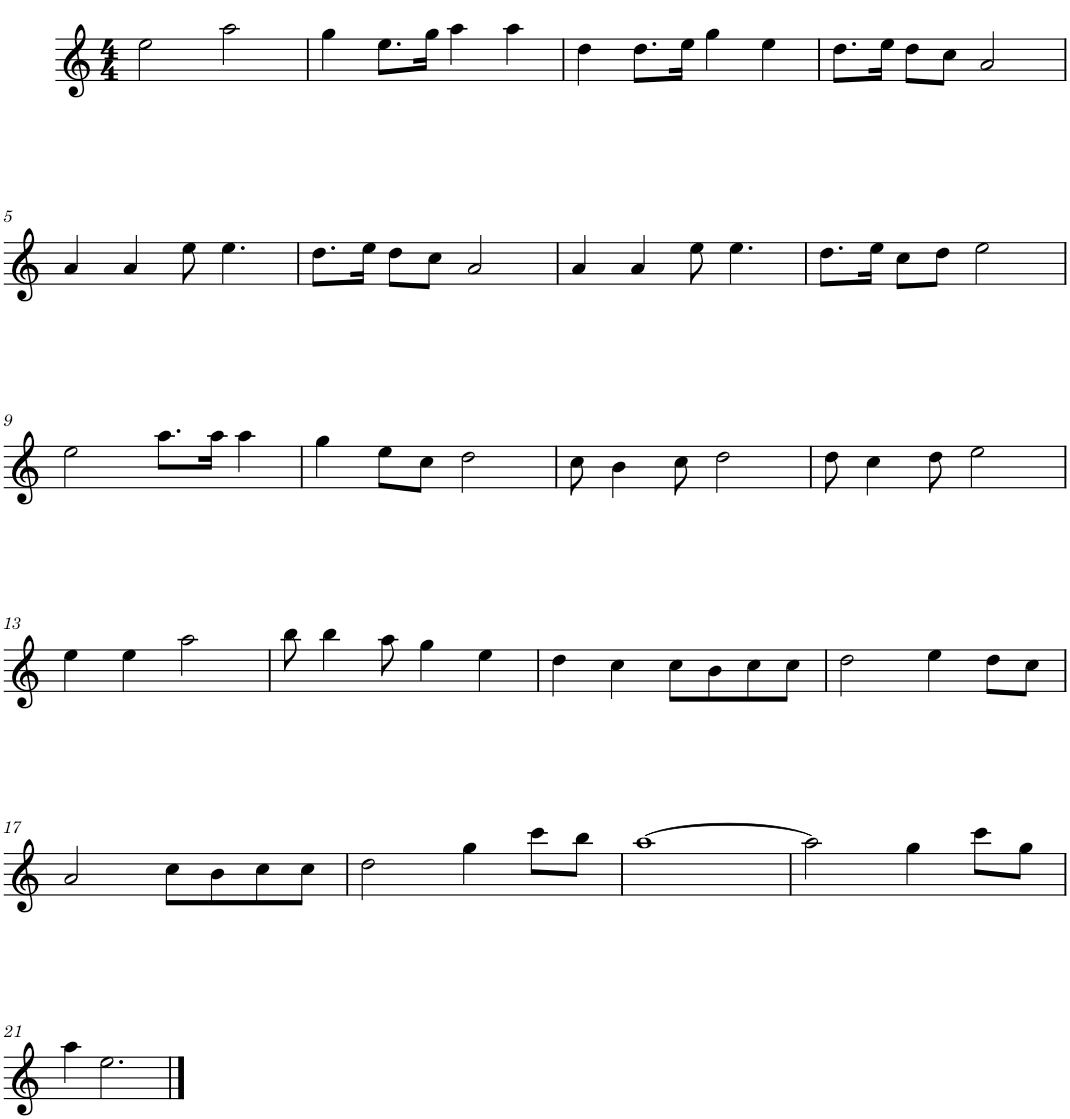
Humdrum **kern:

**kern
*part1
*staff1
*I"钢琴
*clefG2
*k[]
*M4/4
=1
2ee\
2aa\
=2
4gg\
8.ee\L
16gg\Jk
4aa\
4aa\
=3
4dd\
8.dd\L
16ee\Jk
4gg\
4ee\
=4
8.dd\L
16ee\Jk
8dd\L
8cc\J
2a/
!!LO:LB:g=z
=5
4a/
4a/
8ee\
4.ee\
=6
8.dd\L
16ee\Jk
8dd\L
8cc\J
2a/
=7
4a/
4a/
8ee\
4.ee\
=8
8.dd\L
16ee\Jk
8cc\L
8dd\J
2ee\
!!LO:LB:g=z
=9
2ee\
8.aa\L
16aa\Jk
4aa\
=10
4gg\
8ee\L
8cc\J
2dd\
=11
8cc\
4b\
8cc\
2dd\
=12
8dd\
4cc\
8dd\
2ee\
!!LO:LB:g=z
=13
4ee\
4ee\
2aa\
=14
8bb\
4bb\
8aa\
4gg\
4ee\
=15
4dd\
4cc\
8cc\L
8b\
8cc\
8cc\J
=16
2dd\
4ee\
8dd\L
8cc\J
!!LO:LB:g=z
=17
2a/
8cc\L
8b\
8cc\
8cc\J
=18
2dd\
4gg\
8ccc\L
8bb\J
=19
[1aa
=20
2aa\]
4gg\
8ccc\L
8gg\J
!!LO:LB:g=z
=21
4aa\
2.ee\
==
*-
